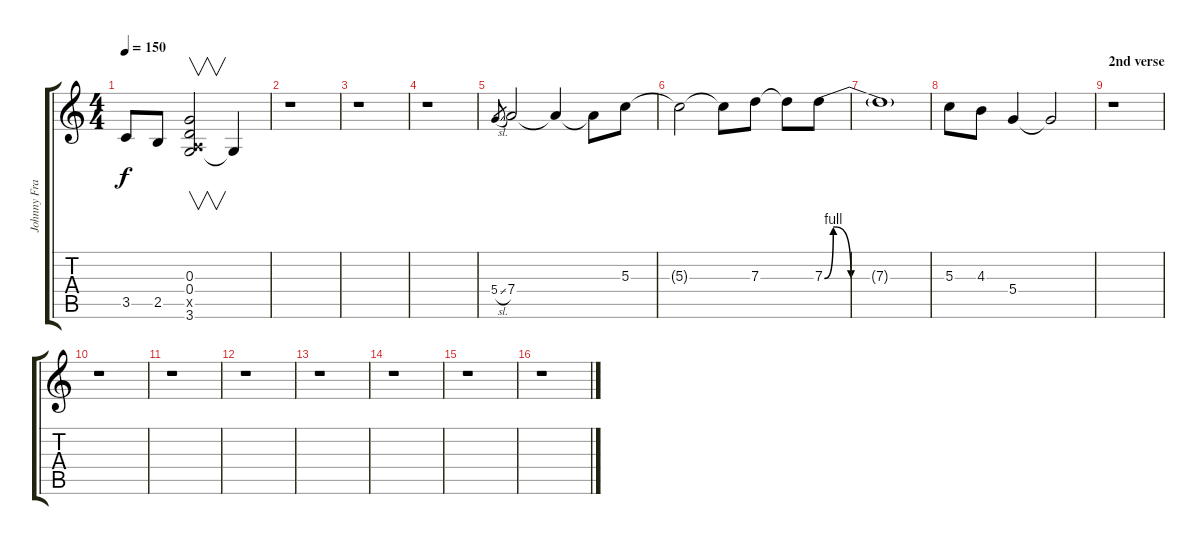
\track ("Johnny Fraser Binnie" "Johnny Fra") {instrument overdrivenguitar}
\staff {score tabs}
\tuning (E4 B3 G3 D3 A2 E2) {hide}
\ts (4 4)
\tempo 150
\clef g2
\ks c
3.5.8{dy f} 2.5.8 (0.3 0.4 0.5{x} 3.6).2{v} 3.6{t}.4 |
r.1{volume 16} |
r.1 |
r.1 |
5.4{sl}.8{gr} 7.4.2 7.4{t}.4 7.4{t}.8 5.3.8 |
5.3{t}.2 5.3{t}.8 7.3.8 7.3{t}.8 7.3{be (custom 0 0 5 4 15 0 19 0 25 0 30 0 35 0 45 0 60 0)}.8 |
7.3{t}.1 |
5.3.8 4.3.8 5.4.4 5.4{t}.2 |
\section ("" "2nd verse")
r.1 |
r.1 |
r.1 |
r.1 |
r.1 |
r.1 |
r.1 |
r.1
